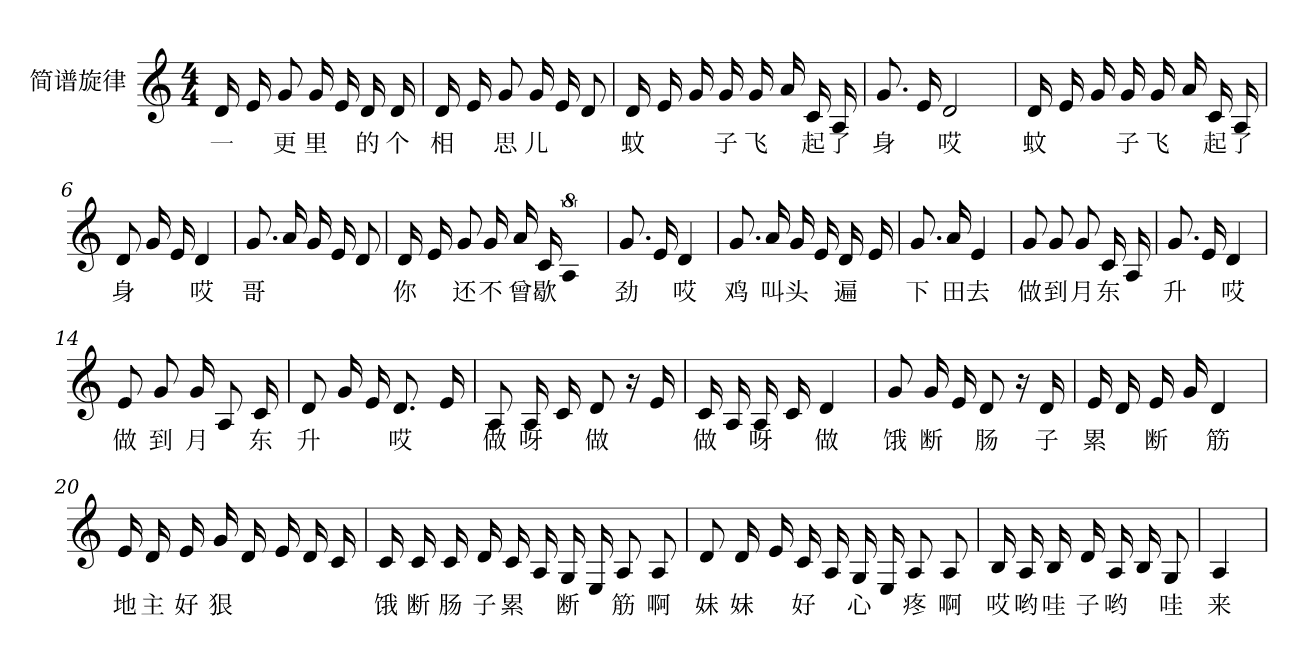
**kern	**text
*part1	*part1
*staff1	*staff1
*I"简谱旋律	*
*k[]	*
*M4/4	*
=1	=1
16d	一
16e	.
8g	更
16g	里
16e	.
16d	的
16d	个
=2	=2
16d	相
16e	.
8g	思
16g	儿
16e	.
8d	.
=3	=3
16d	蚊
16e	.
16g	.
16g	子
16g	飞
16a	.
16c	起
16A	了
=4	=4
8.g	身
16e	.
2d	哎
=5	=5
16d	蚊
16e	.
16g	.
16g	子
16g	飞
16a	.
16c	起
16A	了
=6	=6
8d	身
16g	.
16e	.
4d	哎
=7	=7
8.g	哥
16a	.
16g	.
16e	.
8d	.
=8	=8
16d	你
16e	.
8g	还
16g	不
16a	曾
16c	歇
!LO:N:vis=4	!
16%5A	.
=9	=9
8.g	劲
16e	.
4d	哎
=10	=10
8.g	鸡
16a	叫
16g	头
16e	.
16d	遍
16e	.
=11	=11
8.g	下
16a	田
4e	去
=12	=12
8g	做
8g	到
8g	月
16c	东
16A	.
=13	=13
8.g	升
16e	.
4d	哎
=14	=14
8e	做
8g	到
16g	月
8A	.
16c	东
=15	=15
8d	升
16g	.
16e	.
8.d	哎
16e	.
=16	=16
8A	做
16A	呀
16c	.
8d	做
16r	.
16e	.
=17	=17
16c	做
16A	.
16A	呀
16c	.
4d	做
=18	=18
8g	饿
16g	断
16e	.
8d	肠
16r	.
16d	子
=19	=19
16e	累
16d	.
16e	断
16g	.
4d	筋
=20	=20
16e	地
16d	主
16e	好
16g	狠
16d	.
16e	.
16d	.
16c	.
=21	=21
16c	饿
16c	断
16c	肠
16d	子
16c	累
16A	.
16G	断
16E	.
8A	筋
8A	啊
=22	=22
8d	妹
16d	妹
16e	.
16c	好
16A	.
16G	心
16E	.
8A	疼
8A	啊
=23	=23
16B	哎
16A	哟
16B	哇
16d	子
16A	哟
16B	.
8G	哇
=24	=24
4A	来
=	=
*-	*-
